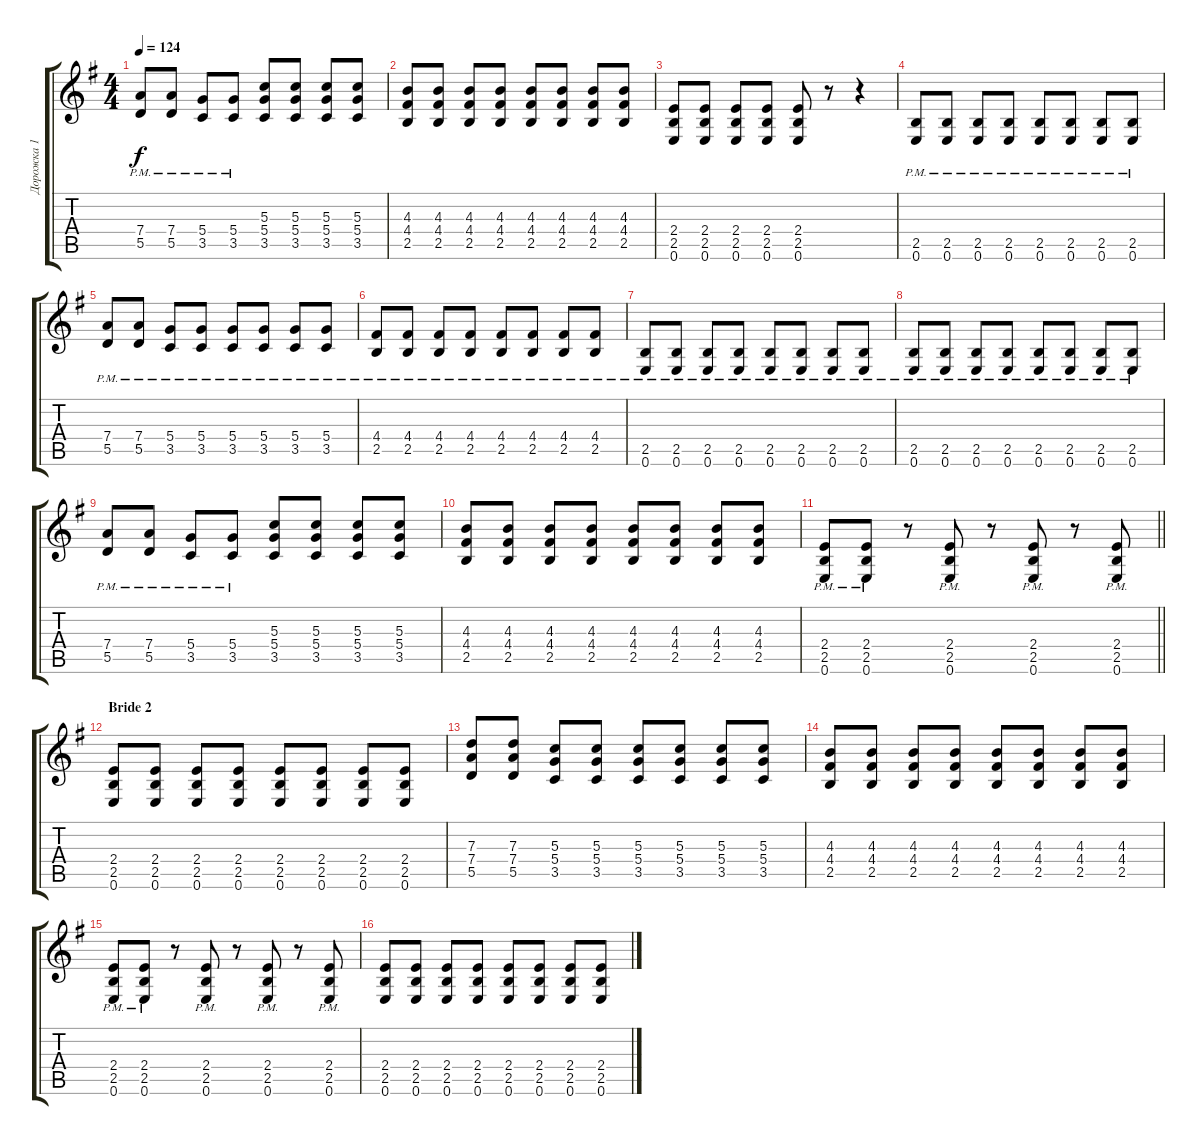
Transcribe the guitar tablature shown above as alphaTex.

\track ("Дорожка 1" "Дорожка 1") {instrument distortionguitar}
\staff {score tabs}
\tuning (E4 B3 G3 D3 A2 E2) {hide}
\ts (4 4)
\tempo 124
\clef g2
\ks g
(7.4{pm} 5.5{pm}).8{dy f} (7.4{pm} 5.5{pm}).8 (5.4{pm} 3.5{pm}).8 (5.4{pm} 3.5{pm}).8 (5.3 5.4 3.5).8 (5.3 5.4 3.5).8 (5.3 5.4 3.5).8 (5.3 5.4 3.5).8 |
(4.3 4.4 2.5).8 (4.3 4.4 2.5).8 (4.3 4.4 2.5).8 (4.3 4.4 2.5).8 (4.3 4.4 2.5).8 (4.3 4.4 2.5).8 (4.3 4.4 2.5).8 (4.3 4.4 2.5).8 |
(2.4 2.5 0.6).8 (2.4 2.5 0.6).8 (2.4 2.5 0.6).8 (2.4 2.5 0.6).8 (2.4 2.5 0.6).8 r.8 r.4 |
(2.5{pm} 0.6{pm}).8 (2.5{pm} 0.6{pm}).8 (2.5{pm} 0.6{pm}).8 (2.5{pm} 0.6{pm}).8 (2.5{pm} 0.6{pm}).8 (2.5{pm} 0.6{pm}).8 (2.5{pm} 0.6{pm}).8 (2.5{pm} 0.6{pm}).8 |
(7.4{pm} 5.5{pm}).8 (7.4{pm} 5.5{pm}).8 (5.4{pm} 3.5{pm}).8 (5.4{pm} 3.5{pm}).8 (5.4{pm} 3.5{pm}).8 (5.4{pm} 3.5{pm}).8 (5.4{pm} 3.5{pm}).8 (5.4{pm} 3.5{pm}).8 |
(4.4{pm} 2.5{pm}).8 (4.4{pm} 2.5{pm}).8 (4.4{pm} 2.5{pm}).8 (4.4{pm} 2.5{pm}).8 (4.4{pm} 2.5{pm}).8 (4.4{pm} 2.5{pm}).8 (4.4{pm} 2.5{pm}).8 (4.4{pm} 2.5{pm}).8 |
(2.5{pm} 0.6{pm}).8 (2.5{pm} 0.6{pm}).8 (2.5{pm} 0.6{pm}).8 (2.5{pm} 0.6{pm}).8 (2.5{pm} 0.6{pm}).8 (2.5{pm} 0.6{pm}).8 (2.5{pm} 0.6{pm}).8 (2.5{pm} 0.6{pm}).8 |
(2.5{pm} 0.6{pm}).8 (2.5{pm} 0.6{pm}).8 (2.5{pm} 0.6{pm}).8 (2.5{pm} 0.6{pm}).8 (2.5{pm} 0.6{pm}).8 (2.5{pm} 0.6{pm}).8 (2.5{pm} 0.6{pm}).8 (2.5{pm} 0.6{pm}).8 |
(7.4{pm} 5.5{pm}).8 (7.4{pm} 5.5{pm}).8 (5.4{pm} 3.5{pm}).8 (5.4{pm} 3.5{pm}).8 (5.3 5.4 3.5).8 (5.3 5.4 3.5).8 (5.3 5.4 3.5).8 (5.3 5.4 3.5).8 |
(4.3 4.4 2.5).8 (4.3 4.4 2.5).8 (4.3 4.4 2.5).8 (4.3 4.4 2.5).8 (4.3 4.4 2.5).8 (4.3 4.4 2.5).8 (4.3 4.4 2.5).8 (4.3 4.4 2.5).8 |
\barLineRight lightlight
(2.4{pm} 2.5{pm} 0.6{pm}).8 (2.4{pm} 2.5{pm} 0.6{pm}).8 r.8 (2.4{pm} 2.5{pm} 0.6{pm}).8 r.8 (2.4{pm} 2.5{pm} 0.6{pm}).8 r.8 (2.4{pm} 2.5{pm} 0.6{pm}).8 |
\section ("" "Bride 2")
(2.4 2.5 0.6).8 (2.4 2.5 0.6).8 (2.4 2.5 0.6).8 (2.4 2.5 0.6).8 (2.4 2.5 0.6).8 (2.4 2.5 0.6).8 (2.4 2.5 0.6).8 (2.4 2.5 0.6).8 |
(7.3 7.4 5.5).8 (7.3 7.4 5.5).8 (5.3 5.4 3.5).8 (5.3 5.4 3.5).8 (5.3 5.4 3.5).8 (5.3 5.4 3.5).8 (5.3 5.4 3.5).8 (5.3 5.4 3.5).8 |
(4.3 4.4 2.5).8 (4.3 4.4 2.5).8 (4.3 4.4 2.5).8 (4.3 4.4 2.5).8 (4.3 4.4 2.5).8 (4.3 4.4 2.5).8 (4.3 4.4 2.5).8 (4.3 4.4 2.5).8 |
(2.4{pm} 2.5{pm} 0.6{pm}).8 (2.4{pm} 2.5{pm} 0.6{pm}).8 r.8 (2.4{pm} 2.5{pm} 0.6{pm}).8 r.8 (2.4{pm} 2.5{pm} 0.6{pm}).8 r.8 (2.4{pm} 2.5{pm} 0.6{pm}).8 |
(2.4 2.5 0.6).8 (2.4 2.5 0.6).8 (2.4 2.5 0.6).8 (2.4 2.5 0.6).8 (2.4 2.5 0.6).8 (2.4 2.5 0.6).8 (2.4 2.5 0.6).8 (2.4 2.5 0.6).8
